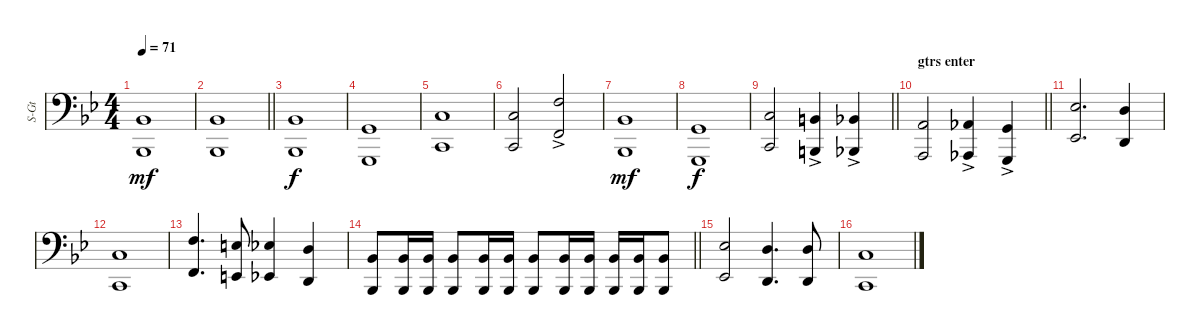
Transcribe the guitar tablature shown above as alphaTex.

\bracketExtendMode groupsimilarinstruments
\otherSystemsTrackNameOrientation horizontal
\track ("Piano (LH)" "S-Gt") {instrument acousticgrandpiano}
\staff {score}
\tuning (F2 C2 F1 C1 F0 C0)
\ts (4 4)
\tempo 71
\clef f4
\ks bb
(5.1{acc b} 5.3{acc b}).1{dy mf beam Up} |
\barLineRight lightlight
(5.1{acc b} 5.3{acc b}).1{beam Up} |
(5.1{acc b} 5.3{acc b}).1{dy f beam Up} |
(2.1{acc forcenatural} 2.3{acc forcenatural}).1{beam Up} |
(7.1{acc forcenatural} 0.2{acc forcenatural}).1{beam Up} |
(7.1{acc forcenatural} 0.2{acc forcenatural}).2{beam Up} (12.1{ac acc forcenatural} 12.3{ac acc forcenatural}).2{beam Up} |
(10.2{acc b} 10.4{acc b}).1{dy mf beam Up} |
(7.2{acc forcenatural} 7.4{acc forcenatural}).1{dy f beam Up} |
\barLineRight lightlight
(7.1{acc forcenatural} 7.3{acc forcenatural}).2{beam Up} (6.1{ac acc forcenatural} 6.3{ac acc forcenatural}).4{beam Up} (5.1{ac acc b} 5.3{ac acc b}).4{beam Up} |
\section ("" "gtrs enter")
\barLineRight lightlight
(4.1{acc forcenatural} 4.3{acc forcenatural}).2{beam Up} (3.1{ac acc b} 3.3{ac acc b}).4{beam Up} (2.1{ac acc forcenatural} 2.3{ac acc forcenatural}).4{beam Up} |
(10.1{acc b} 10.3{acc b}).2{d beam Up} (9.1{acc forcenatural} 9.3{acc forcenatural}).4{beam Up} |
(7.1{acc forcenatural} 7.3{acc forcenatural}).1{beam Up} |
(12.1{acc forcenatural} 12.3{acc forcenatural}).4{d beam Up} (11.1{acc forcenatural} 11.3{acc forcenatural}).8{beam Up} (10.1{acc b} 10.3{acc b}).4{beam Up} (9.1{acc forcenatural} 9.3{acc forcenatural}).4{beam Up} |
\barLineRight lightlight
(10.2{acc b} 10.4{acc b}).8{beam Up} (10.2{acc b} 10.4{acc b}).16{beam Up} (10.2{acc b} 10.4{acc b}).16{beam Up} (10.2{acc b} 10.4{acc b}).8{beam Up} (10.2{acc b} 10.4{acc b}).16{beam Up} (10.2{acc b} 10.4{acc b}).16{beam Up} (10.2{acc b} 10.4{acc b}).8{beam Up} (10.2{acc b} 10.4{acc b}).16{beam Up} (10.2{acc b} 10.4{acc b}).16{beam Up} (10.2{acc b} 10.4{acc b}).16{beam Up} (10.2{acc b} 10.4{acc b}).16{beam Up} (10.2{acc b} 10.4{acc b}).8{beam Up} |
(10.1{acc b} 10.3{acc b}).2{beam Up} (9.1{acc forcenatural} 9.3{acc forcenatural}).4{d beam Up} (9.1{acc forcenatural} 9.3{acc forcenatural}).8{beam Up} |
(7.1{acc forcenatural} 7.3{acc forcenatural}).1{beam Up}
